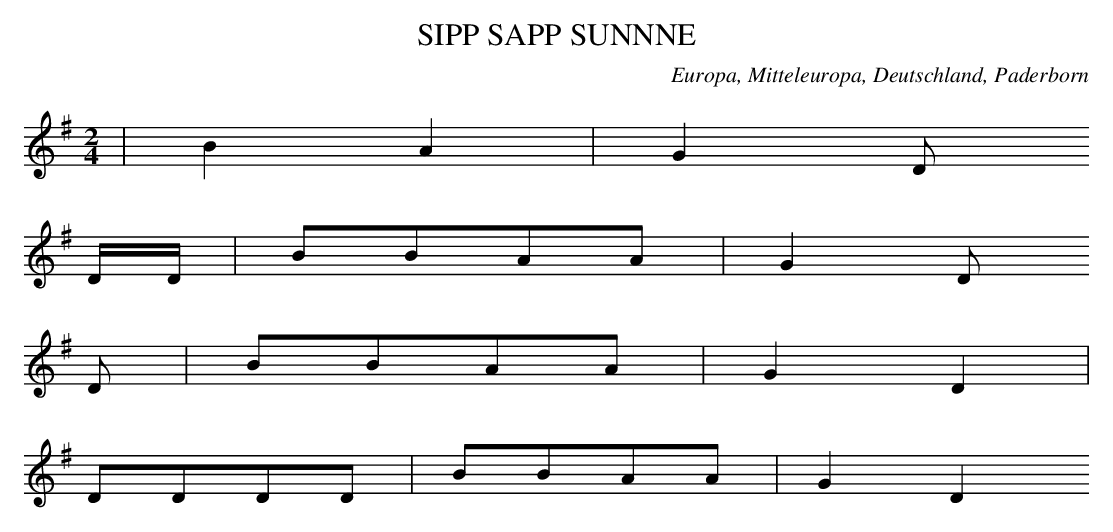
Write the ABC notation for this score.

X:1
T: SIPP SAPP SUNNNE
O: Europa, Mitteleuropa, Deutschland, Paderborn
M: 2/4
L: 1/16
K: G
 | B4A4 | G4D2
DD | B2B2A2A2 | G4D2
D2 | B2B2A2A2 | G4D4 |
D2D2D2D2 | B2B2A2A2 | G4D4
